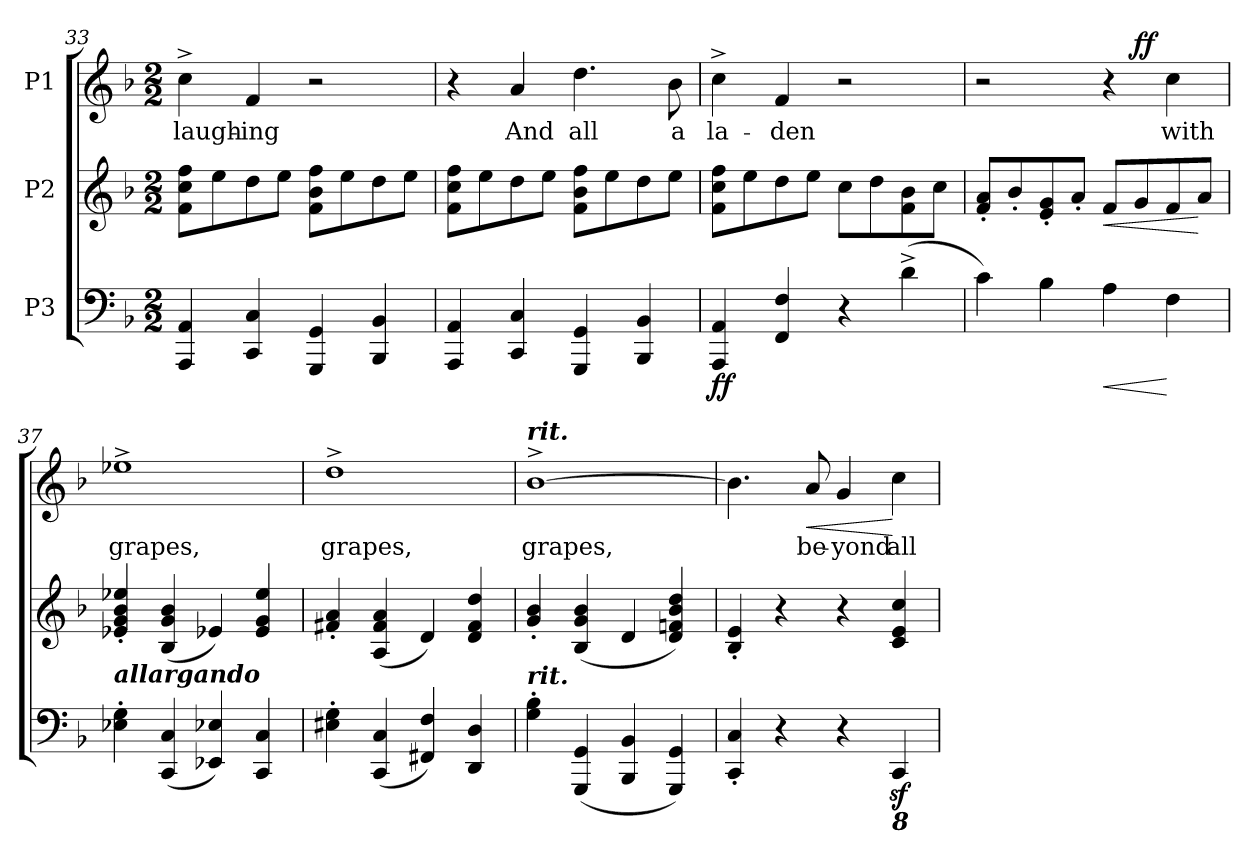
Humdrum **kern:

**kern	**dynam	**kern	**dynam	**kern	**text	**dynam
*part3	*part3	*part2	*part2	*part1	*part1	*part1
*staff3	*staff3	*staff2	*staff2	*staff1	*staff1	*staff1
*I"P3	*	*I"P2	*	*I"P1	*	*
*clefF4	*	*clefG2	*	*clefG2	*	*
*k[b-]	*	*k[b-]	*	*k[b-]	*	*
*F:	*	*F:	*	*F:	*	*
*M2/2	*	*M2/2	*	*M2/2	*	*
=33	=33	=33	=33	=33	=33	=33
!	!	!	!	!	!LO:LY:b:color=#000000	!
4AAAi/ 4AAi	.	8fi\ 8cci 8ffiL	.	4cc^i\	laugh-	.
.	.	8eei\	.	.	.	.
!	!	!	!	!	!LO:LY:b:color=#000000	!
4CCi/ 4Ci	.	8ddi\	.	4fi/	-ing	.
.	.	8eei\J	.	.	.	.
4GGGi/ 4GGi	.	8fi\ 8b-i 8ffiL	.	2r	.	.
.	.	8eei\	.	.	.	.
4BBB-i/ 4BB-i	.	8ddi\	.	.	.	.
.	.	8eei\J	.	.	.	.
=34	=34	=34	=34	=34	=34	=34
4AAAi/ 4AAi	.	8fi\ 8cci 8ffiL	.	4r	.	.
.	.	8eei\	.	.	.	.
!	!	!	!	!	!LO:LY:b:color=#000000	!
4CCi/ 4Ci	.	8ddi\	.	4ai/	And	.
.	.	8eei\J	.	.	.	.
!	!	!	!	!	!LO:LY:b:color=#000000	!
4GGGi/ 4GGi	.	8fi\ 8b-i 8ffiL	.	4.ddi\	all	.
.	.	8eei\	.	.	.	.
4BBB-i/ 4BB-i	.	8ddi\	.	.	.	.
!	!	!	!	!	!LO:LY:b:color=#000000	!
.	.	8eei\J	.	8b-i\	a	.
=35	=35	=35	=35	=35	=35	=35
!	!	!	!	!	!LO:LY:b:color=#000000	!
4AAAi/ 4AAi	ff	8fi\ 8cci 8ffiL	.	4cc^i\	la-	.
.	.	8eei\	.	.	.	.
!	!	!	!	!	!LO:LY:b:color=#000000	!
4FFi/ 4Fi	.	8ddi\	.	4fi/	-den	.
.	.	8eei\J	.	.	.	.
4r	.	8cci\L	.	2r	.	.
.	.	8ddi\	.	.	.	.
(4d^i\	.	8fi\ 8b-i	.	.	.	.
.	.	8cci\J	.	.	.	.
!!LO:LB:g=z
=36	=36	=36	=36	=36	=36	=36
*	*	*	*	*^	*	*
4ci\)	.	8fi/' 8ai'L	.	2r	2ryy	.	.
.	.	8b-'i/	.	.	.	.	.
4B-i\	.	8ei/' 8gi'	.	.	.	.	.
.	.	8a'i/J	.	.	.	.	.
!	!LO:HP:b	!	!LO:HP:b	!	!	!	!
4Ai\	<	8fi/L	<	4r	8ryy	.	.
.	.	8gi/	.	.	4.ryy	.	ff
!	!	!	!	!	!	!LO:LY:b:color=#000000	!
4Fi\	[	8fi/	.	4cci\	.	with	.
.	.	8ai/J	[	.	.	.	.
*	*	*	*	*v	*v	*	*
=37	=37	=37	=37	=37	=37	=37
*	*	*	*	*^	*	*
!	!	!	!	!LO:TX:a:Bi:t=allargando	!	!	!
!LO:TX:a:Bi:t=allargando	!	!	!	!	!	!	!
!	!	!	!	!	!	!LO:LY:b:color=#000000	!
*	*	*	*	*v	*v	*	*
4E-Xi\' 4Gi'	.	4e-Xi/' 4gi' 4b-i' 4ee-Xi'	.	1ee-X^i	grapes,	.
(4CCi/ 4Ci	.	(4B-i/ 4gi 4b-i	.	.	.	.
4EE-Xi/ 4E-Xi)	.	4e-Xi/)	.	.	.	.
4CCi/ 4Ci	.	4e-i/ 4gi 4ee-i	.	.	.	.
=38	=38	=38	=38	=38	=38	=38
!	!	!	!	!	!LO:LY:b:color=#000000	!
4E#Xi\' 4Gi'	.	4f#Xi/' 4ai'	.	1dd^i	grapes,	.
(4CCi/ 4Ci	.	(4Ai/ 4f#i 4ai	.	.	.	.
4FF#Xi/ 4Fi)	.	4di/)	.	.	.	.
4DDi/ 4Di	.	4di/ 4f#i 4ddi	.	.	.	.
=39	=39	=39	=39	=39	=39	=39
!	!	!	!	!LO:TX:a:Bi:t=rit.	!	!
!LO:TX:a:Bi:t=rit.	!	!	!	!	!	!
!	!	!	!	!	!LO:LY:b:color=#000000	!
4Gi\' 4B-i'	.	4gi/' 4b-i'	.	[1b-^i	grapes,	.
(4GGGi/ 4GGi	.	(4B-i/ 4gi 4b-i	.	.	.	.
4BBB-i/ 4BB-i	.	4di/	.	.	.	.
4GGGi/ 4GGi)	.	4di/ 4fni 4b-i 4ddi)	.	.	.	.
!!LO:LB:g=z
=40	=40	=40	=40	=40	=40	=40
4CCi/' 4Ci'	.	4B-i/' 4ei'	.	4.b-i\]	.	.
4r	.	4r	.	.	.	.
!	!	!	!	!	!LO:LY:b:color=#000000	!LO:HP:b
.	.	.	.	8ai/	be-	<
!	!	!	!	!	!LO:LY:b:color=#000000	!
4r	.	4r	.	4gi/	-yond	.
!LO:TX:b:Bi:t=8	!	!	!	!	!	!
!	!	!	!	!	!LO:LY:b:color=#000000	!
4CCzi/	.	4ci/ 4ei 4cci	.	4cci\	all	[
=	=	=	=	=	=	=
*-	*-	*-	*-	*-	*-	*-
